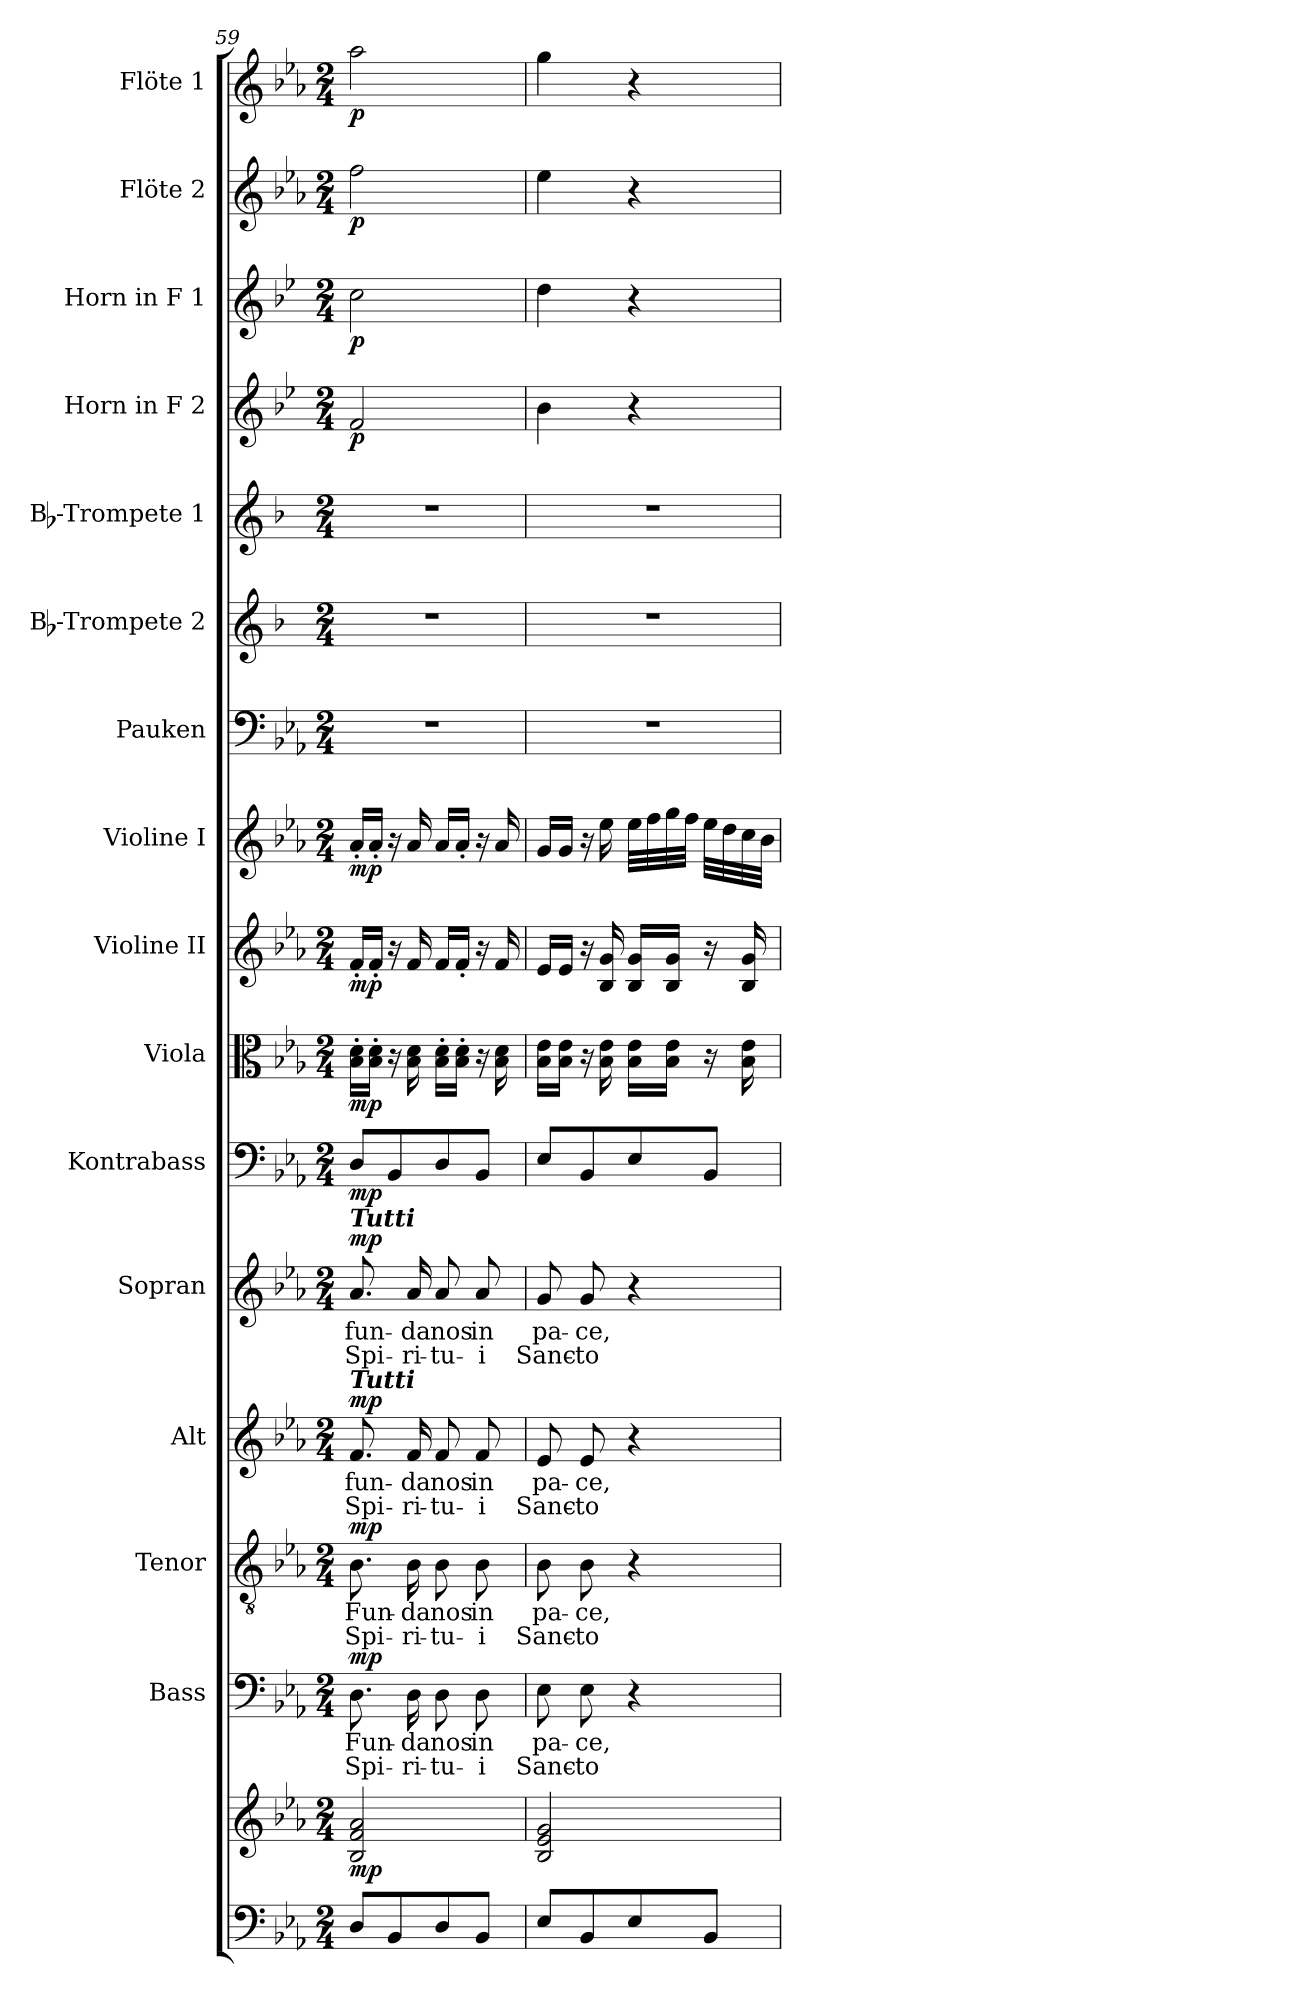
**kern	**kern	**dynam	**kern	**text	**text	**dynam	**kern	**text	**text	**dynam	**kern	**text	**text	**dynam	**kern	**text	**text	**dynam	**kern	**dynam	**kern	**dynam	**kern	**dynam	**kern	**dynam	**kern	**kern	**kern	**kern	**dynam	**kern	**dynam	**kern	**dynam	**kern	**dynam
*part16	*part16	*part16	*part15	*part15	*part15	*part15	*part14	*part14	*part14	*part14	*part13	*part13	*part13	*part13	*part12	*part12	*part12	*part12	*part11	*part11	*part10	*part10	*part9	*part9	*part8	*part8	*part7	*part6	*part5	*part4	*part4	*part3	*part3	*part2	*part2	*part1	*part1
*staff17	*staff16	*staff16/17	*staff15	*staff15	*staff15	*staff15	*staff14	*staff14	*staff14	*staff14	*staff13	*staff13	*staff13	*staff13	*staff12	*staff12	*staff12	*staff12	*staff11	*staff11	*staff10	*staff10	*staff9	*staff9	*staff8	*staff8	*staff7	*staff6	*staff5	*staff4	*staff4	*staff3	*staff3	*staff2	*staff2	*staff1	*staff1
*	*	*	*I"Bass	*	*	*	*I"Tenor	*	*	*	*I"Alt	*	*	*	*I"Sopran	*	*	*	*I"Kontrabass	*	*I"Viola	*	*I"Violine II	*	*I"Violine I	*	*I"Pauken	*I"Bb-Trompete 2	*I"Bb-Trompete 1	*I"Horn in F 2	*	*I"Horn in F 1	*	*I"Flöte 2	*	*I"Flöte 1	*
*	*	*	*I'B.	*	*	*	*I'T.	*	*	*	*I'A.	*	*	*	*I'S.	*	*	*	*I'Kb.	*	*I'Vla.	*	*I'Vl. II	*	*I'Vl. I	*	*I'Pk.	*I'Bb Trp. 2	*I'Bb Trp. 1	*	*	*	*	*I'Fl. 2	*	*I'Fl. 1	*
*clefF4	*clefG2	*	*clefF4	*	*	*	*clefGv2	*	*	*	*clefG2	*	*	*	*clefG2	*	*	*	*clefF4	*	*clefC3	*	*clefG2	*	*clefG2	*	*clefF4	*clefG2	*clefG2	*clefG2	*	*clefG2	*	*clefG2	*	*clefG2	*
*	*	*	*	*	*	*	*	*	*	*	*	*	*	*	*	*	*	*	*ITrd7c12	*	*	*	*	*	*	*	*	*ITrd1c2	*ITrd1c2	*ITrd4c7	*	*ITrd4c7	*	*	*	*	*
*k[b-e-a-]	*k[b-e-a-]	*	*k[b-e-a-]	*	*	*	*k[b-e-a-]	*	*	*	*k[b-e-a-]	*	*	*	*k[b-e-a-]	*	*	*	*k[b-e-a-]	*	*k[b-e-a-]	*	*k[b-e-a-]	*	*k[b-e-a-]	*	*k[b-e-a-]	*k[b-e-a-]	*k[b-e-a-]	*k[b-e-a-]	*	*k[b-e-a-]	*	*k[b-e-a-]	*	*k[b-e-a-]	*
*E-:	*E-:	*	*E-:	*	*	*	*E-:	*	*	*	*E-:	*	*	*	*E-:	*	*	*	*E-:	*	*E-:	*	*E-:	*	*E-:	*	*E-:	*E-:	*E-:	*E-:	*	*E-:	*	*E-:	*	*E-:	*
*M2/4	*M2/4	*	*M2/4	*	*	*	*M2/4	*	*	*	*M2/4	*	*	*	*M2/4	*	*	*	*M2/4	*	*M2/4	*	*M2/4	*	*M2/4	*	*M2/4	*M2/4	*M2/4	*M2/4	*	*M2/4	*	*M2/4	*	*M2/4	*
=59	=59	=59	=59	=59	=59	=59	=59	=59	=59	=59	=59	=59	=59	=59	=59	=59	=59	=59	=59	=59	=59	=59	=59	=59	=59	=59	=59	=59	=59	=59	=59	=59	=59	=59	=59	=59	=59
!	!	!	!	!	!	!	!	!	!	!	!	!	!	!	!LO:TX:a:Bi:t=Tutti	!	!	!	!	!	!	!	!	!	!	!	!	!	!	!	!	!	!	!	!	!	!
!	!	!	!	!	!	!	!	!	!	!	!LO:TX:a:Bi:t=Tutti	!	!	!	!	!	!	!	!	!	!	!	!	!	!	!	!	!	!	!	!	!	!	!	!	!	!
!	!	!LO:DY:b	!	!LO:LY:b	!LO:LY:b	!LO:DY:a	!	!LO:LY:b	!LO:LY:b	!LO:DY:a	!	!LO:LY:b	!LO:LY:b	!LO:DY:a	!	!LO:LY:b	!LO:LY:b	!LO:DY:a	!	!LO:DY:b	!	!LO:DY:b	!	!LO:DY:b	!	!LO:DY:b	!	!	!	!	!LO:DY:b	!	!LO:DY:b	!	!LO:DY:b	!	!LO:DY:b
8D/L	2B-/ 2f/ 2a-/	mp	8.D\	Fun-	Spi-	mp	8.B-\	Fun-	Spi-	mp	8.f/	fun-	Spi-	mp	8.a-/	fun-	Spi-	mp	8DD/L	mp	16B-\'> 16d\'>LL	mp	16f'</LL	mp	16a-'</LL	mp	2r	2r	2r	2B-/	p	2f\	p	2ff\	p	2aa-\	p
.	.	.	.	.	.	.	.	.	.	.	.	.	.	.	.	.	.	.	.	.	16B-\'> 16d\'>JJ	.	16f'</JJ	.	16a-'</JJ	.	.	.	.	.	.	.	.	.	.	.	.
8BB-/	.	.	.	.	.	.	.	.	.	.	.	.	.	.	.	.	.	.	8BBB-/	.	16r	.	16r	.	16r	.	.	.	.	.	.	.	.	.	.	.	.
!	!	!	!	!LO:LY:b	!LO:LY:b	!	!	!LO:LY:b	!LO:LY:b	!	!	!LO:LY:b	!LO:LY:b	!	!	!LO:LY:b	!LO:LY:b	!	!	!	!	!	!	!	!	!	!	!	!	!	!	!	!	!	!	!	!
.	.	.	16D\	-da	-ri-	.	16B-\	-da	-ri-	.	16f/	-da	-ri-	.	16a-/	-da	-ri-	.	.	.	16B-\ 16d\	.	16f/	.	16a-/	.	.	.	.	.	.	.	.	.	.	.	.
!	!	!	!	!LO:LY:b	!LO:LY:b	!	!	!LO:LY:b	!LO:LY:b	!	!	!LO:LY:b	!LO:LY:b	!	!	!LO:LY:b	!LO:LY:b	!	!	!	!	!	!	!	!	!	!	!	!	!	!	!	!	!	!	!	!
8D/	.	.	8D\	nos	-tu-	.	8B-\	nos	-tu-	.	8f/	nos	-tu-	.	8a-/	nos	-tu-	.	8DD/	.	16B-\'> 16d\'>LL	.	16f/LL	.	16a-/LL	.	.	.	.	.	.	.	.	.	.	.	.
.	.	.	.	.	.	.	.	.	.	.	.	.	.	.	.	.	.	.	.	.	16B-\'> 16d\'>JJ	.	16f'</JJ	.	16a-'</JJ	.	.	.	.	.	.	.	.	.	.	.	.
!	!	!	!	!LO:LY:b	!LO:LY:b	!	!	!LO:LY:b	!LO:LY:b	!	!	!LO:LY:b	!LO:LY:b	!	!	!LO:LY:b	!LO:LY:b	!	!	!	!	!	!	!	!	!	!	!	!	!	!	!	!	!	!	!	!
8BB-/J	.	.	8D\	in	-i	.	8B-\	in	-i	.	8f/	in	-i	.	8a-/	in	-i	.	8BBB-/J	.	16r	.	16r	.	16r	.	.	.	.	.	.	.	.	.	.	.	.
.	.	.	.	.	.	.	.	.	.	.	.	.	.	.	.	.	.	.	.	.	16B-\ 16d\	.	16f/	.	16a-/	.	.	.	.	.	.	.	.	.	.	.	.
=60	=60	=60	=60	=60	=60	=60	=60	=60	=60	=60	=60	=60	=60	=60	=60	=60	=60	=60	=60	=60	=60	=60	=60	=60	=60	=60	=60	=60	=60	=60	=60	=60	=60	=60	=60	=60	=60
!	!	!	!	!LO:LY:b	!LO:LY:b	!	!	!LO:LY:b	!LO:LY:b	!	!	!LO:LY:b	!LO:LY:b	!	!	!LO:LY:b	!LO:LY:b	!	!	!	!	!	!	!	!	!	!	!	!	!	!	!	!	!	!	!	!
8E-/L	2B-/ 2e-/ 2g/	.	8E-\	pa-	Sanc-	.	8B-\	pa-	Sanc-	.	8e-/	pa-	Sanc-	.	8g/	pa-	Sanc-	.	8EE-/L	.	16B-\ 16e-\LL	.	16e-/LL	.	16g/LL	.	2r	2r	2r	4e-\	.	4g\	.	4ee-\	.	4gg\	.
.	.	.	.	.	.	.	.	.	.	.	.	.	.	.	.	.	.	.	.	.	16B-\ 16e-\JJ	.	16e-/JJ	.	16g/JJ	.	.	.	.	.	.	.	.	.	.	.	.
!	!	!	!	!LO:LY:b	!LO:LY:b	!	!	!LO:LY:b	!LO:LY:b	!	!	!LO:LY:b	!LO:LY:b	!	!	!LO:LY:b	!LO:LY:b	!	!	!	!	!	!	!	!	!	!	!	!	!	!	!	!	!	!	!	!
8BB-/	.	.	8E-\	-ce,	-to	.	8B-\	-ce,	-to	.	8e-/	-ce,	-to	.	8g/	-ce,	-to	.	8BBB-/	.	16r	.	16r	.	16r	.	.	.	.	.	.	.	.	.	.	.	.
.	.	.	.	.	.	.	.	.	.	.	.	.	.	.	.	.	.	.	.	.	16B-\ 16e-\	.	16B-/ 16g/	.	16ee-\	.	.	.	.	.	.	.	.	.	.	.	.
8E-/	.	.	4r	.	.	.	4r	.	.	.	4r	.	.	.	4r	.	.	.	8EE-/	.	16B-\ 16e-\LL	.	16B-/ 16g/LL	.	32ee-\LLL	.	.	.	.	4r	.	4r	.	4r	.	4r	.
.	.	.	.	.	.	.	.	.	.	.	.	.	.	.	.	.	.	.	.	.	.	.	.	.	32ff\	.	.	.	.	.	.	.	.	.	.	.	.
.	.	.	.	.	.	.	.	.	.	.	.	.	.	.	.	.	.	.	.	.	16B-\ 16e-\JJ	.	16B-/ 16g/JJ	.	32gg\	.	.	.	.	.	.	.	.	.	.	.	.
.	.	.	.	.	.	.	.	.	.	.	.	.	.	.	.	.	.	.	.	.	.	.	.	.	32ff\JJJ	.	.	.	.	.	.	.	.	.	.	.	.
8BB-/J	.	.	.	.	.	.	.	.	.	.	.	.	.	.	.	.	.	.	8BBB-/J	.	16r	.	16r	.	32ee-\LLL	.	.	.	.	.	.	.	.	.	.	.	.
.	.	.	.	.	.	.	.	.	.	.	.	.	.	.	.	.	.	.	.	.	.	.	.	.	32dd\	.	.	.	.	.	.	.	.	.	.	.	.
.	.	.	.	.	.	.	.	.	.	.	.	.	.	.	.	.	.	.	.	.	16B-\ 16e-\	.	16B-/ 16g/	.	32cc\	.	.	.	.	.	.	.	.	.	.	.	.
.	.	.	.	.	.	.	.	.	.	.	.	.	.	.	.	.	.	.	.	.	.	.	.	.	32b-\JJJ	.	.	.	.	.	.	.	.	.	.	.	.
=	=	=	=	=	=	=	=	=	=	=	=	=	=	=	=	=	=	=	=	=	=	=	=	=	=	=	=	=	=	=	=	=	=	=	=	=	=
*-	*-	*-	*-	*-	*-	*-	*-	*-	*-	*-	*-	*-	*-	*-	*-	*-	*-	*-	*-	*-	*-	*-	*-	*-	*-	*-	*-	*-	*-	*-	*-	*-	*-	*-	*-	*-	*-
